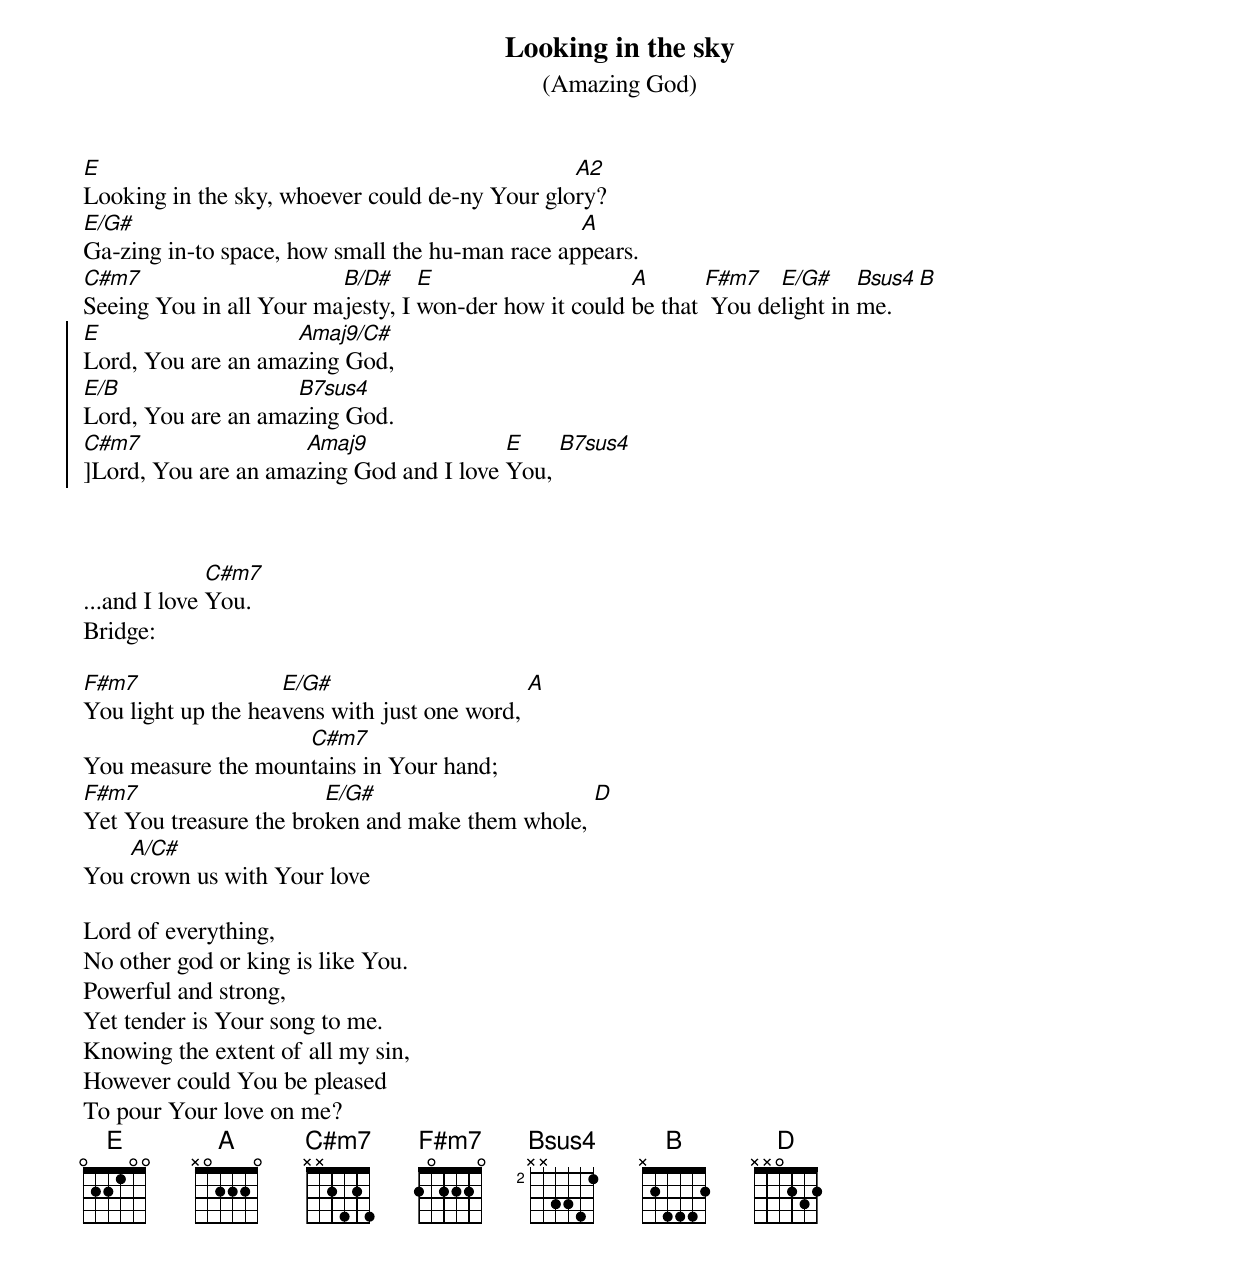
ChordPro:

{t:Looking in the sky}
{st: (Amazing God)}

[E]Looking in the sky, whoever could de-ny Your glo[A2]ry?
[E/G#]Ga-zing in-to space, how small the hu-man race ap[A]pears.
[C#m7]Seeing You in all Your ma[B/D#]jesty, I [E]won-der how it could [A]be that [F#m7] You de[E/G#]light in [Bsus4]me. [B]
{soc}
[E]Lord, You are an ama[Amaj9/C#]zing God,
[E/B]Lord, You are an ama[B7sus4]zing God.
[C#m7]]Lord, You are an ama[Amaj9]zing God and I love [E]You, [B7sus4]

{eoc}


...and I love [C#m7]You.
Bridge:

[F#m7]You light up the hea[E/G#]vens with just one word, [A]
You measure the moun[C#m7]tains in Your hand;
[F#m7]Yet You treasure the bro[E/G#]ken and make them whole, [D]
You [A/C#]crown us with Your love

Lord of everything,
No other god or king is like You.
Powerful and strong,
Yet tender is Your song to me.
Knowing the extent of all my sin,
However could You be pleased
To pour Your love on me?
